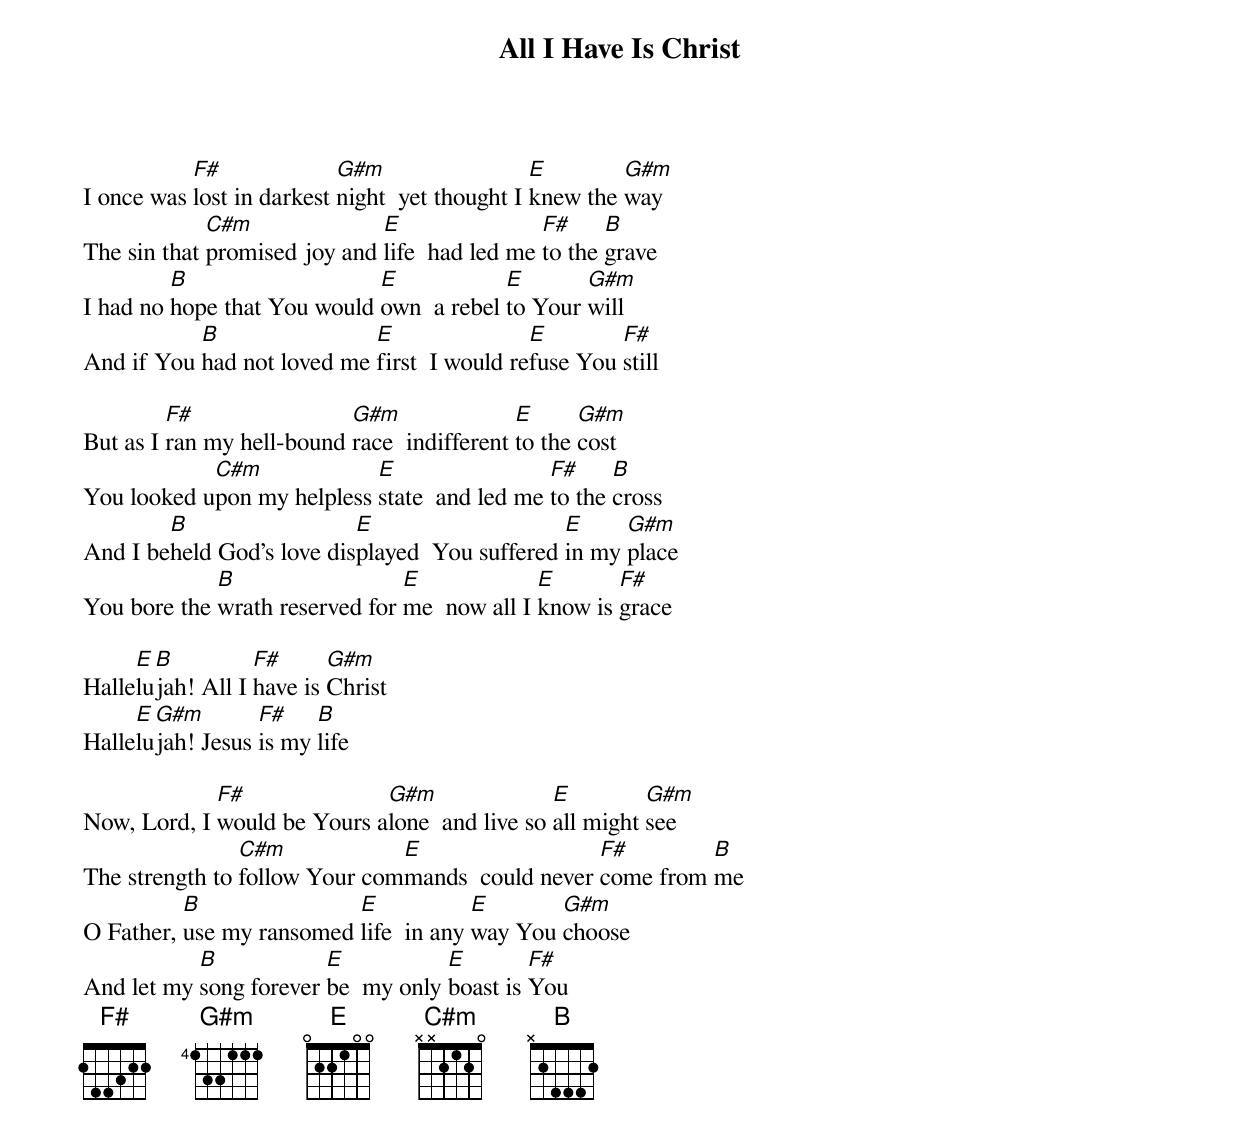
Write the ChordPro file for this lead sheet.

{title: All I Have Is Christ}
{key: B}
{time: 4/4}
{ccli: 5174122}
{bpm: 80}
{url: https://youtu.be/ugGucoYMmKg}
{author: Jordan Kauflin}
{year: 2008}
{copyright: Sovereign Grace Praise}

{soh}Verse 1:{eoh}
I once was [F#]lost in darkest [G#m]night  yet thought I [E]knew the [G#m]way
The sin that [C#m]promised joy and [E]life  had led me [F#]to the [B]grave
I had no [B]hope that You would [E]own  a rebel [E]to Your [G#m]will
And if You [B]had not loved me [E]first  I would re[E]fuse You [F#]still

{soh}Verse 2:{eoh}
But as I [F#]ran my hell-bound [G#m]race  indifferent [E]to the [G#m]cost
You looked u[C#m]pon my helpless [E]state  and led me [F#]to the [B]cross
And I be[B]held God's love dis[E]played  You suffered [E]in my [G#m]place
You bore the [B]wrath reserved for [E]me  now all I [E]know is [F#]grace

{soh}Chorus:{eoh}
Halle[E]lu[B]jah! All I [F#]have is [G#m]Christ
Halle[E]lu[G#m]jah! Jesus [F#]is my [B]life

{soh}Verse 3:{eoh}
Now, Lord, I [F#]would be Yours a[G#m]lone  and live so [E]all might [G#m]see
The strength to [C#m]follow Your com[E]mands  could never [F#]come from [B]me
O Father, [B]use my ransomed [E]life  in any [E]way You [G#m]choose
And let my [B]song forever [E]be  my only [E]boast is [F#]You
